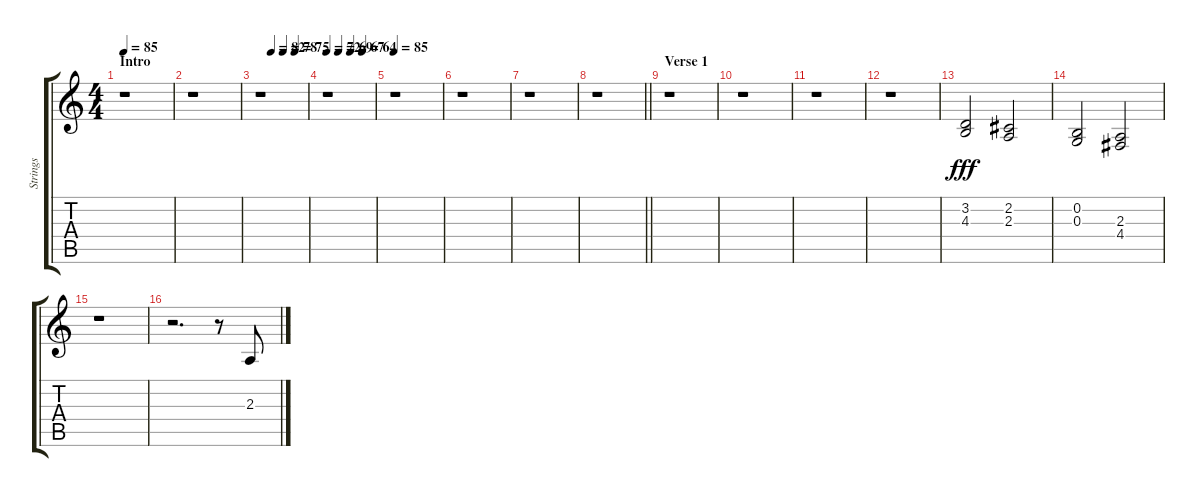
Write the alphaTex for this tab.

\track ("Strings" "Strings") {instrument stringensemble1}
\staff {score tabs}
\tuning (E4 B3 G3 D3 A2 E2) {hide}
\ts (4 4)
\section ("" "Intro")
\tempo 85
\clef g2
\ks c
r.1{dy fff instrument stringensemble1} |
r.1 |
\tempo (82 0.25)
\tempo (78 0.5)
\tempo (75 0.75)
r.1 |
\tempo 72
\tempo (69 0.25)
\tempo (67 0.5)
\tempo (64 0.75)
r.1 |
\tempo 85
r.1 |
r.1 |
r.1 |
\barLineRight lightlight
r.1 |
\section ("" "Verse 1")
r.1 |
r.1 |
r.1 |
r.1 |
(3.2 4.3).2 (2.2 2.3).2 |
(0.2 0.3).2 (2.3 4.4).2 |
r.1 |
r.2{d} r.8 2.3.8
